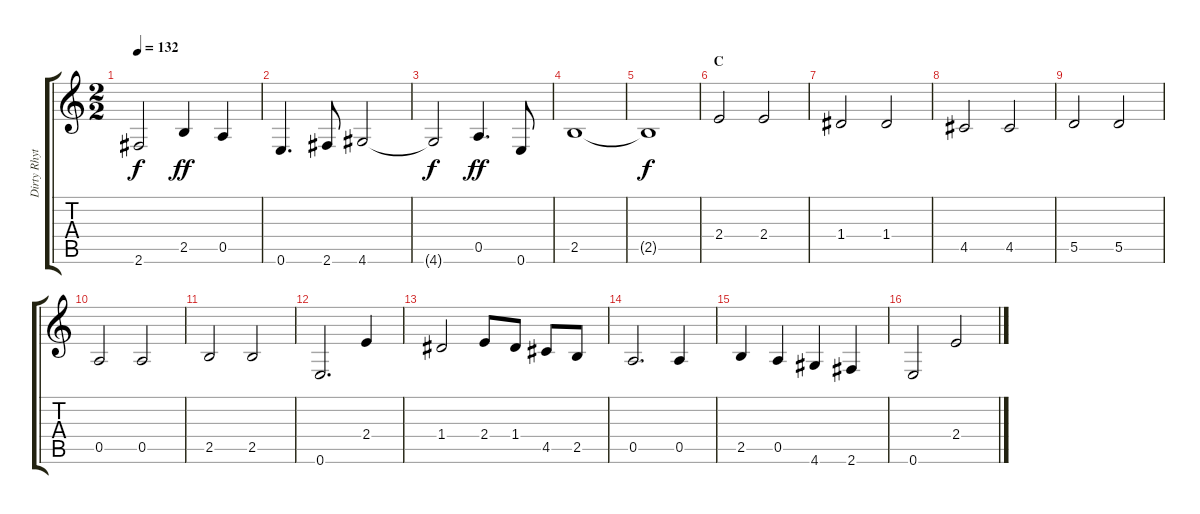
\track ("Dirty Rhythm Guitar 2" "Dirty Rhyt") {instrument distortionguitar}
\staff {score tabs}
\tuning (E4 B3 G3 D3 A2 E2) {hide}
\ts (2 2)
\tempo 132
\clef g2
\ks c
2.6{t}.2{dy f} 2.5.4{dy ff} 0.5.4 |
0.6.4{d} 2.6.8 4.6.2 |
4.6{t}.2{dy f} 0.5.4{d dy ff} 0.6.8 |
2.5.1 |
2.5{t}.1{dy f} |
\section ("" "C")
2.4.2 2.4.2 |
1.4.2 1.4.2 |
4.5.2 4.5.2 |
5.5.2 5.5.2 |
0.5.2 0.5.2 |
2.5.2 2.5.2 |
0.6.2{d} 2.4.4 |
1.4.2 2.4.8 1.4.8 4.5.8 2.5.8 |
0.5.2{d} 0.5.4 |
2.5.4 0.5.4 4.6.4 2.6.4 |
0.6.2 2.4.2
